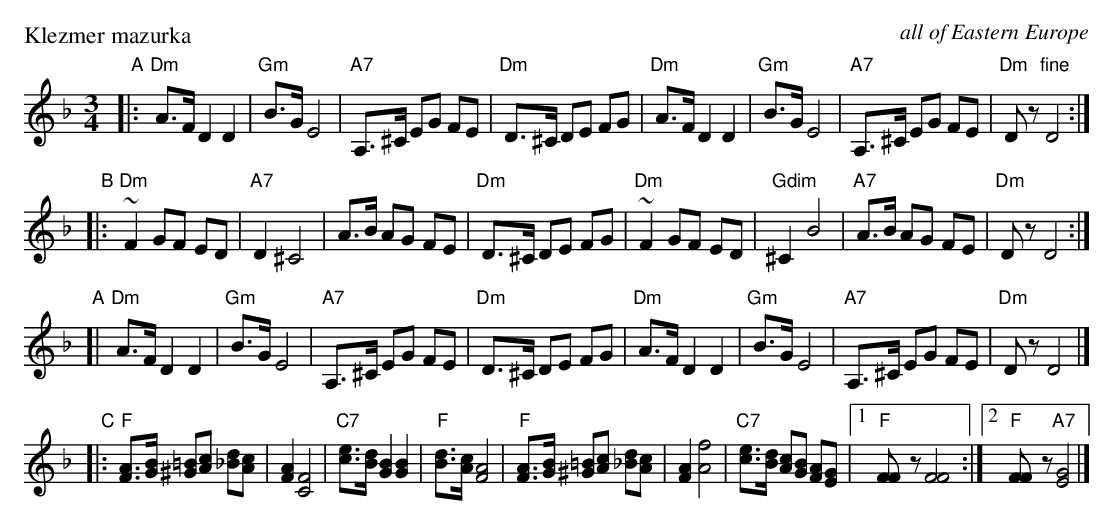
X:1
P: Klezmer mazurka
O: all of Eastern Europe
M: 3/4
L: 1/8
K: Dm
"A"
|: "Dm"A>F D2 D2 | "Gm"B>G E4 | "A7"A,>^C EG FE | "Dm"D>^C DE FG \
|  "Dm"A>F D2 D2 | "Gm"B>G E4 | "A7"A,>^C EG FE | "Dm"Dz "fine"D4 :|
"B"
|: "Dm"~F2 GF ED | "A7"D2 ^C4 | A>B AG FE | "Dm"D>^C DE FG \
|   "Dm"~F2 GF ED | "Gdim"^C2 B4 | "A7"A>B AG FE | "Dm"Dz D4 :|
"A"
[| "Dm"A>F D2 D2 | "Gm"B>G E4 | "A7"A,>^C EG FE | "Dm"D>^C DE FG \
|  "Dm"A>F D2 D2 | "Gm"B>G E4 | "A7"A,>^C EG FE | "Dm"Dz D4 |]
"C"
|: "F"[AF]>[BG] [=B^G][cA] [d_B][cA] | [A2F2] [F4C4] \
| "C7"[ec]>[dB] [B2G2] [B2G2] | "F"[dB]>[cA] [A4F4] \
| "F"[AF]>[BG] [=B^G][cA] [d_B][cA] | [A2F2] [f4A4] \
| "C7"[ec]>[dB] [cA][BG] [AF][GE] |1 "F"[FF]z [F4F4] :|2 "F"[FF]z "A7"[G4E4] |]
